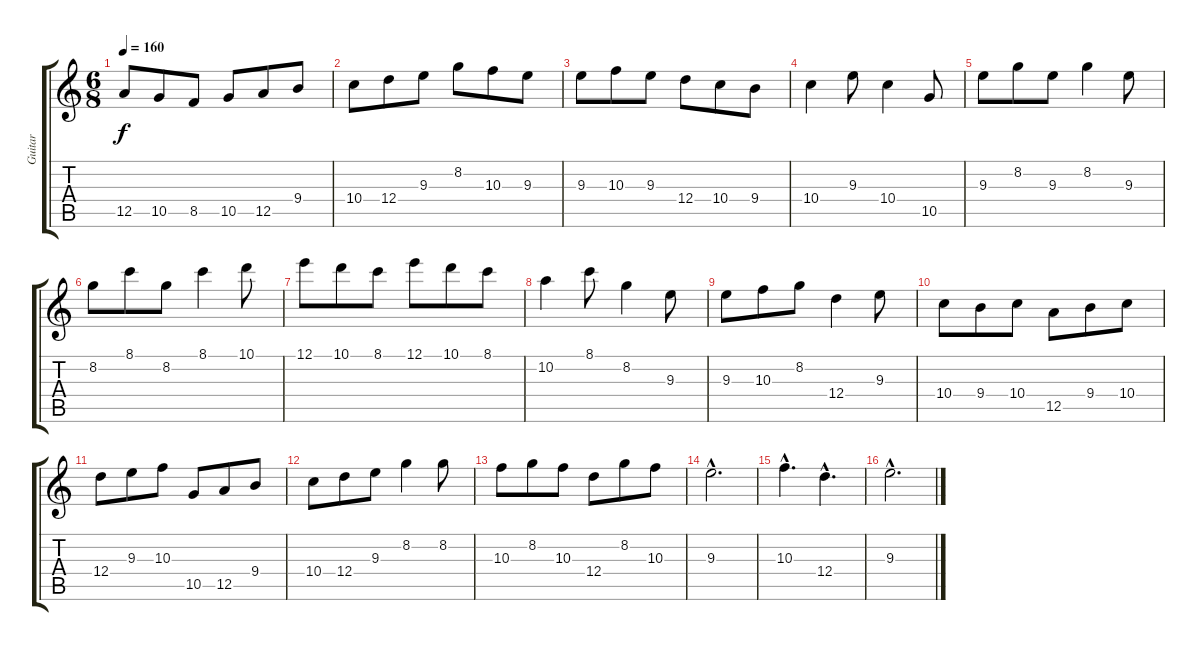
\track ("Guitar" "Guitar") {instrument overdrivenguitar}
\staff {score tabs}
\tuning (E4 B3 G3 D3 A2 E2) {hide}
\ts (6 8)
\tempo 160
\clef g2
\ks c
12.5.8{dy f} 10.5.8 8.5.8 10.5.8 12.5.8 9.4.8 |
10.4.8 12.4.8 9.3.8 8.2.8 10.3.8 9.3.8 |
9.3.8 10.3.8 9.3.8 12.4.8 10.4.8 9.4.8 |
10.4.4 9.3.8 10.4.4 10.5.8 |
9.3.8 8.2.8 9.3.8 8.2.4 9.3.8 |
8.2.8 8.1.8 8.2.8 8.1.4 10.1.8 |
12.1.8 10.1.8 8.1.8 12.1.8 10.1.8 8.1.8 |
10.2.4 8.1.8 8.2.4 9.3.8 |
9.3.8 10.3.8 8.2.8 12.4.4 9.3.8 |
10.4.8 9.4.8 10.4.8 12.5.8 9.4.8 10.4.8 |
12.4.8 9.3.8 10.3.8 10.5.8 12.5.8 9.4.8 |
10.4.8 12.4.8 9.3.8 8.2.4 8.2.8 |
10.3.8 8.2.8 10.3.8 12.4.8 8.2.8 10.3.8 |
9.3{hac}.2{d} |
10.3{hac}.4{d} 12.4{hac}.4{d} |
9.3{hac}.2{d}
